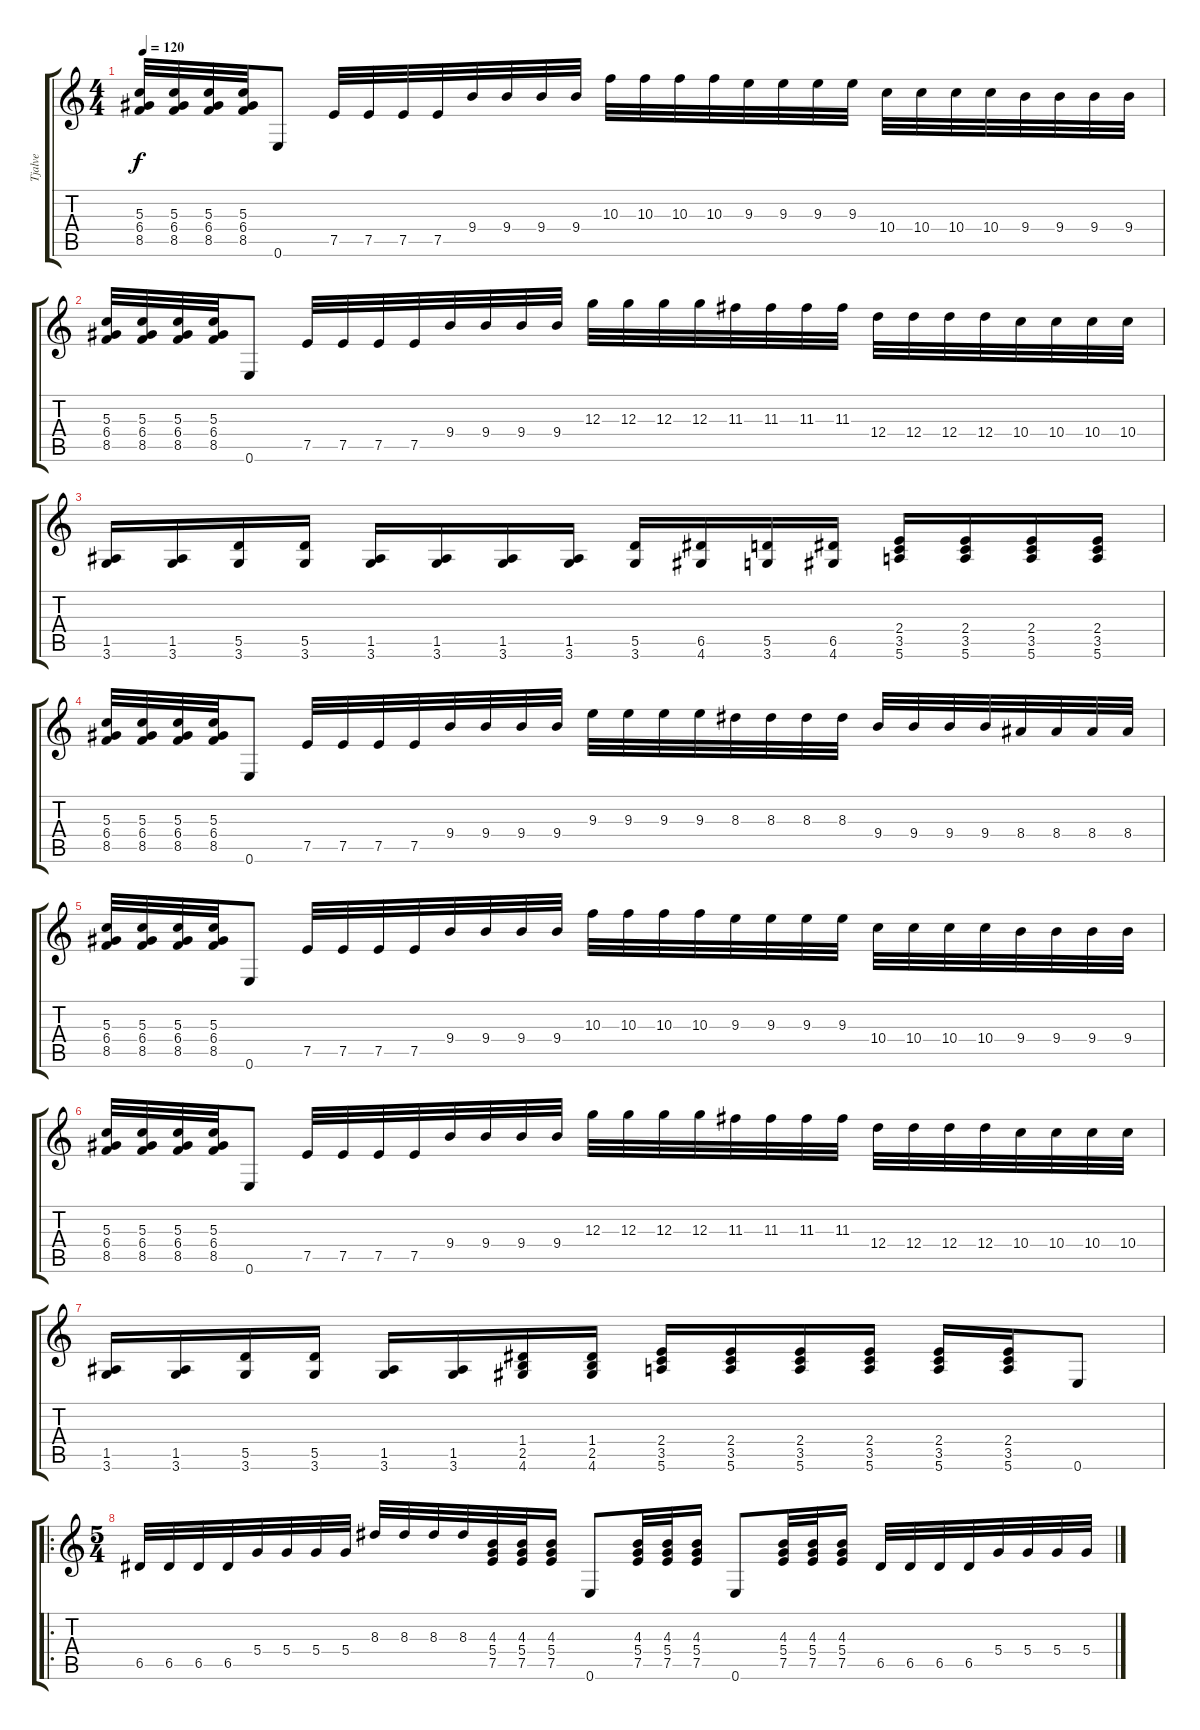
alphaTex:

\track ("Tjalve" "Tjalve") {instrument distortionguitar}
\staff {score tabs}
\tuning (E4 B3 G3 D3 A2 E2) {hide}
\ts (4 4)
\tempo 120
\clef g2
\ks c
(5.3 6.4 8.5).32{dy f} (5.3 6.4 8.5).32 (5.3 6.4 8.5).32 (5.3 6.4 8.5).32 0.6.8 7.5.32 7.5.32 7.5.32 7.5.32 9.4.32 9.4.32 9.4.32 9.4.32 10.3.32 10.3.32 10.3.32 10.3.32 9.3.32 9.3.32 9.3.32 9.3.32 10.4.32 10.4.32 10.4.32 10.4.32 9.4.32 9.4.32 9.4.32 9.4.32 |
(5.3 6.4 8.5).32 (5.3 6.4 8.5).32 (5.3 6.4 8.5).32 (5.3 6.4 8.5).32 0.6.8 7.5.32 7.5.32 7.5.32 7.5.32 9.4.32 9.4.32 9.4.32 9.4.32 12.3.32 12.3.32 12.3.32 12.3.32 11.3.32 11.3.32 11.3.32 11.3.32 12.4.32 12.4.32 12.4.32 12.4.32 10.4.32 10.4.32 10.4.32 10.4.32 |
(1.5 3.6).16 (1.5 3.6).16 (5.5 3.6).16 (5.5 3.6).16 (1.5 3.6).16 (1.5 3.6).16 (1.5 3.6).16 (1.5 3.6).16 (5.5 3.6).16 (6.5 4.6).16 (5.5 3.6).16 (6.5 4.6).16 (2.4 3.5 5.6).16 (2.4 3.5 5.6).16 (2.4 3.5 5.6).16 (2.4 3.5 5.6).16 |
(5.3 6.4 8.5).32 (5.3 6.4 8.5).32 (5.3 6.4 8.5).32 (5.3 6.4 8.5).32 0.6.8 7.5.32 7.5.32 7.5.32 7.5.32 9.4.32 9.4.32 9.4.32 9.4.32 9.3.32 9.3.32 9.3.32 9.3.32 8.3.32 8.3.32 8.3.32 8.3.32 9.4.32 9.4.32 9.4.32 9.4.32 8.4.32 8.4.32 8.4.32 8.4.32 |
(5.3 6.4 8.5).32 (5.3 6.4 8.5).32 (5.3 6.4 8.5).32 (5.3 6.4 8.5).32 0.6.8 7.5.32 7.5.32 7.5.32 7.5.32 9.4.32 9.4.32 9.4.32 9.4.32 10.3.32 10.3.32 10.3.32 10.3.32 9.3.32 9.3.32 9.3.32 9.3.32 10.4.32 10.4.32 10.4.32 10.4.32 9.4.32 9.4.32 9.4.32 9.4.32 |
(5.3 6.4 8.5).32 (5.3 6.4 8.5).32 (5.3 6.4 8.5).32 (5.3 6.4 8.5).32 0.6.8 7.5.32 7.5.32 7.5.32 7.5.32 9.4.32 9.4.32 9.4.32 9.4.32 12.3.32 12.3.32 12.3.32 12.3.32 11.3.32 11.3.32 11.3.32 11.3.32 12.4.32 12.4.32 12.4.32 12.4.32 10.4.32 10.4.32 10.4.32 10.4.32 |
(1.5 3.6).16 (1.5 3.6).16 (5.5 3.6).16 (5.5 3.6).16 (1.5 3.6).16 (1.5 3.6).16 (1.4 2.5 4.6).16 (1.4 2.5 4.6).16 (2.4 3.5 5.6).16 (2.4 3.5 5.6).16 (2.4 3.5 5.6).16 (2.4 3.5 5.6).16 (2.4 3.5 5.6).16 (2.4 3.5 5.6).16 0.6.8 |
\ro
\ts (5 4)
6.5.32 6.5.32 6.5.32 6.5.32 5.4.32 5.4.32 5.4.32 5.4.32 8.3.32 8.3.32 8.3.32 8.3.32 (4.3 5.4 7.5).32 (4.3 5.4 7.5).32 (4.3 5.4 7.5).16 0.6.8 (4.3 5.4 7.5).32 (4.3 5.4 7.5).32 (4.3 5.4 7.5).16 0.6.8 (4.3 5.4 7.5).32 (4.3 5.4 7.5).32 (4.3 5.4 7.5).16 6.5.32 6.5.32 6.5.32 6.5.32 5.4.32 5.4.32 5.4.32 5.4.32
